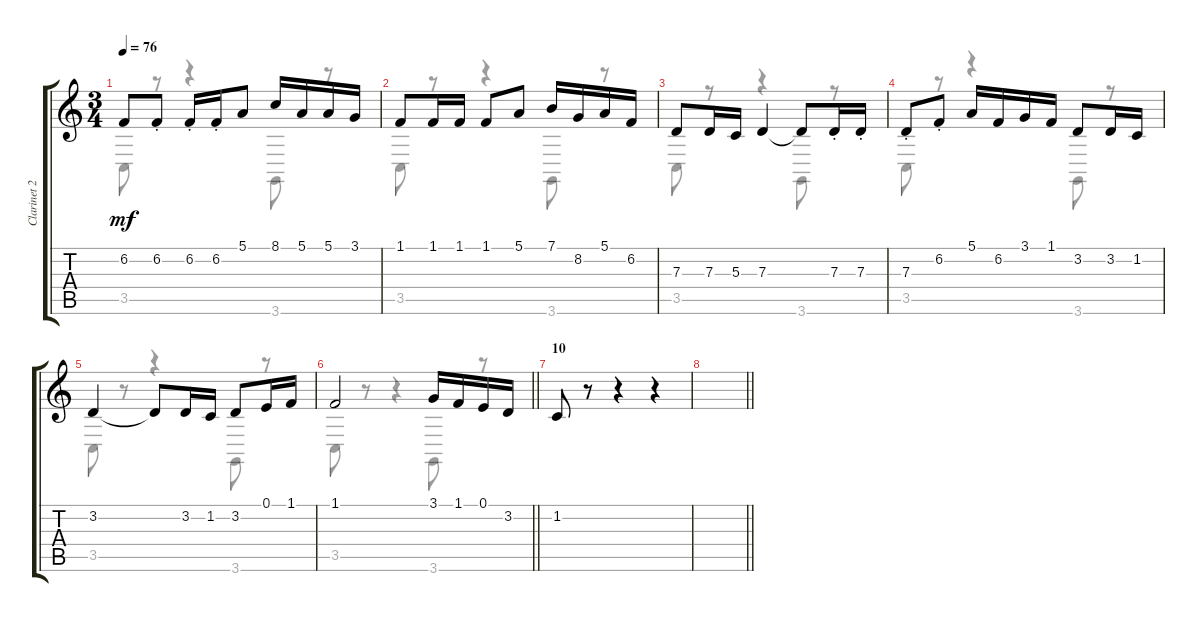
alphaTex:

\track ("Clarinet 2" "Clarinet 2") {instrument clarinet}
\staff {score tabs}
\tuning (E4 B3 G3 D3 A2 E2) {hide}
\voice
\ts (3 4)
\tempo 76
\clef g2
\ks c
6.2{t}.8{dy mf} 6.2{st}.8 6.2{st}.16 6.2{st}.16 5.1.8 8.1.16 5.1.16 5.1.16 3.1.16 |
1.1.8 1.1.16 1.1.16 1.1.8 5.1.8 7.1.16 8.2.16 5.1.16 6.2.16 |
7.3.8 7.3.16 5.3.16 7.3.4 7.3{t}.8 7.3{st}.16 7.3{st}.16 |
7.3{st}.8 6.2{st}.8 5.1.16 6.2.16 3.1.16 1.1.16 3.2.8 3.2.16 1.2.16 |
3.2.4 3.2{t}.8 3.2.16 1.2.16 3.2.8 0.1.16 1.1.16 |
\barLineRight lightlight
1.1.2 3.1.16 1.1.16 0.1.16 3.2.16 |
\section ("" "10")
1.2.8 r.8 r.4 r.4 |
\barLineRight lightlight
|
\voice
\clef g2
\ottava regular
\simile none
\ks c
3.5.8{dy mf} r.8 r.4 3.6.8 r.8 |
3.5.8 r.8 r.4 3.6.8 r.8 |
3.5.8 r.8 r.4 3.6.8 r.8 |
3.5.8 r.8 r.4 3.6.8 r.8 |
3.5.8 r.8 r.4 3.6.8 r.8 |
\barLineRight lightlight
3.5.8 r.8 r.4 3.6.8 r.8 |
|
\barLineRight lightlight
|
